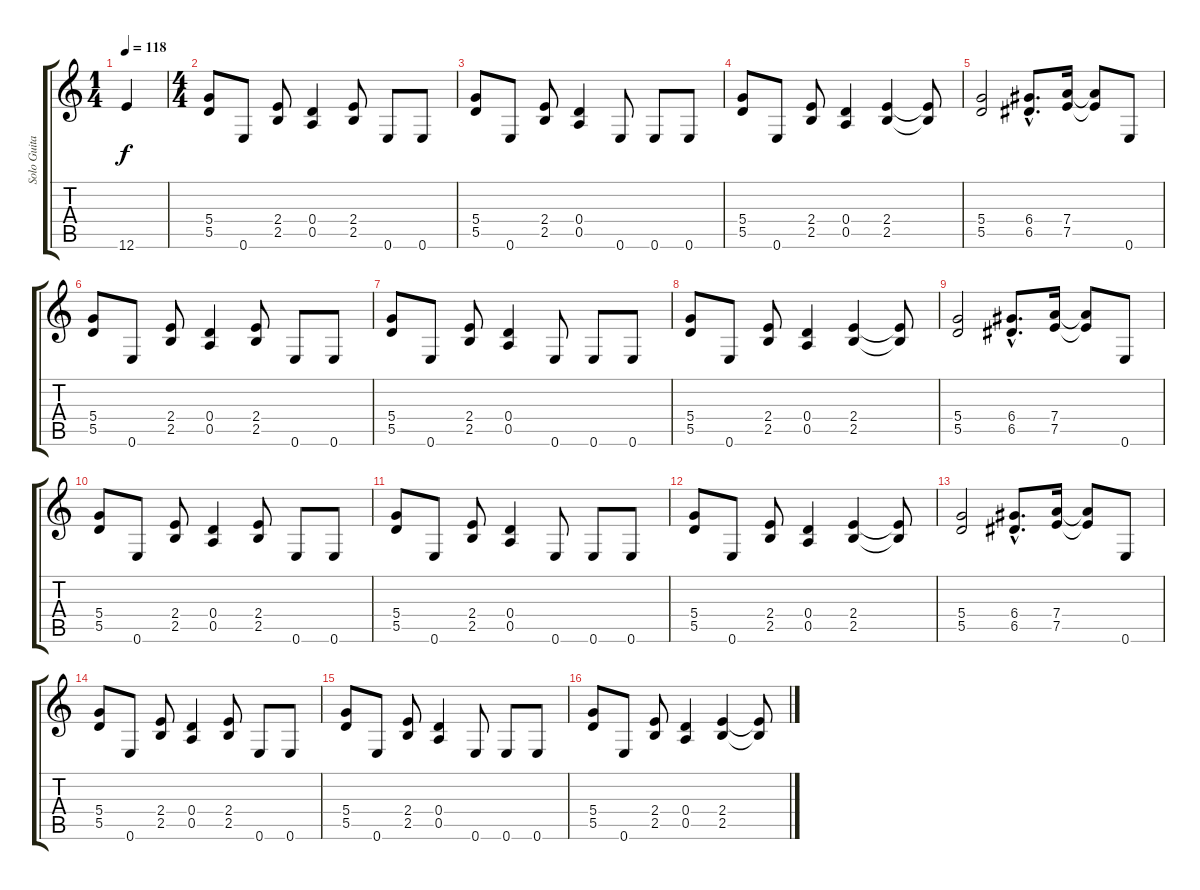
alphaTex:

\track ("Solo Guitar" "Solo Guita") {instrument distortionguitar}
\staff {score tabs}
\tuning (E4 B3 G3 D3 A2 E2) {hide}
\ts (1 4)
\tempo 118
\clef g2
\ks c
12.6.4{dy f instrument distortionguitar} |
\ts (4 4)
(5.4 5.5).8 0.6.8 (2.4 2.5).8 (0.4 0.5).4 (2.4 2.5).8 0.6.8 0.6.8 |
(5.4 5.5).8 0.6.8 (2.4 2.5).8 (0.4 0.5).4 0.6.8 0.6.8 0.6.8 |
(5.4 5.5).8 0.6.8 (2.4 2.5).8 (0.4 0.5).4 (2.4 2.5).4 (2.4{t} 2.5{t}).8 |
(5.4 5.5).2 (6.4{hac} 6.5{hac}).8{d} (7.4 7.5).16 (7.4{t} 7.5{t}).8 0.6.8 |
(5.4 5.5).8 0.6.8 (2.4 2.5).8 (0.4 0.5).4 (2.4 2.5).8 0.6.8 0.6.8 |
(5.4 5.5).8 0.6.8 (2.4 2.5).8 (0.4 0.5).4 0.6.8 0.6.8 0.6.8 |
(5.4 5.5).8 0.6.8 (2.4 2.5).8 (0.4 0.5).4 (2.4 2.5).4 (2.4{t} 2.5{t}).8 |
(5.4 5.5).2 (6.4{hac} 6.5{hac}).8{d} (7.4 7.5).16 (7.4{t} 7.5{t}).8 0.6.8 |
(5.4 5.5).8 0.6.8 (2.4 2.5).8 (0.4 0.5).4 (2.4 2.5).8 0.6.8 0.6.8 |
(5.4 5.5).8 0.6.8 (2.4 2.5).8 (0.4 0.5).4 0.6.8 0.6.8 0.6.8 |
(5.4 5.5).8 0.6.8 (2.4 2.5).8 (0.4 0.5).4 (2.4 2.5).4 (2.4{t} 2.5{t}).8 |
(5.4 5.5).2 (6.4{hac} 6.5{hac}).8{d} (7.4 7.5).16 (7.4{t} 7.5{t}).8 0.6.8 |
(5.4 5.5).8 0.6.8 (2.4 2.5).8 (0.4 0.5).4 (2.4 2.5).8 0.6.8 0.6.8 |
(5.4 5.5).8 0.6.8 (2.4 2.5).8 (0.4 0.5).4 0.6.8 0.6.8 0.6.8 |
(5.4 5.5).8 0.6.8 (2.4 2.5).8 (0.4 0.5).4 (2.4 2.5).4 (2.4{t} 2.5{t}).8
